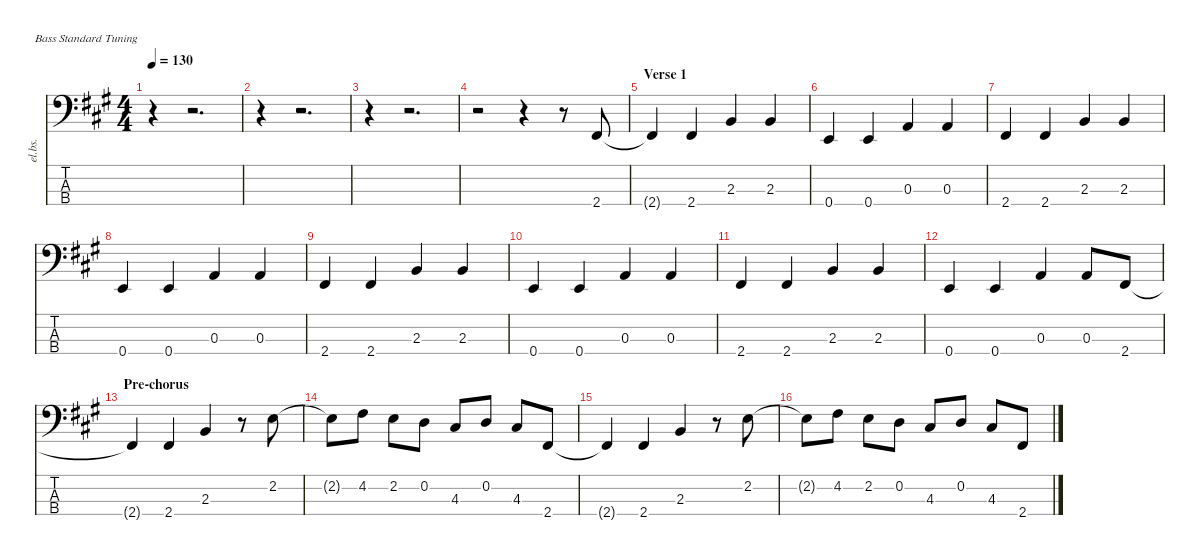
\defaultSystemsLayout 4
\hideDynamics
\bracketExtendMode nobrackets
\track ("Bass" "el.bs.") {instrument electricbasspick}
\staff {score tabs}
\tuning (G2 D2 A1 E1)
\ts (4 4)
\tempo 130
\clef f4
\ks a
r.4{dy f instrument electricbasspick} r.2{d} |
r.4 r.2{d} |
r.4 r.2{d} |
r.2 r.4 r.8 2.4{acc #}.8 |
\section ("" "Verse 1")
2.4{t acc #}.4 2.4{acc #}.4 2.3{acc forcenatural}.4 2.3{acc forcenatural}.4 |
0.4{acc forcenatural}.4 0.4{acc forcenatural}.4 0.3{acc forcenatural}.4 0.3{acc forcenatural}.4 |
2.4{acc #}.4 2.4{acc #}.4 2.3{acc forcenatural}.4 2.3{acc forcenatural}.4 |
0.4{acc forcenatural}.4 0.4{acc forcenatural}.4 0.3{acc forcenatural}.4 0.3{acc forcenatural}.4 |
2.4{acc #}.4 2.4{acc #}.4 2.3{acc forcenatural}.4 2.3{acc forcenatural}.4 |
0.4{acc forcenatural}.4 0.4{acc forcenatural}.4 0.3{acc forcenatural}.4 0.3{acc forcenatural}.4 |
2.4{acc #}.4 2.4{acc #}.4 2.3{acc forcenatural}.4 2.3{acc forcenatural}.4 |
0.4{acc forcenatural}.4 0.4{acc forcenatural}.4 0.3{acc forcenatural}.4 0.3{acc forcenatural}.8 2.4{acc #}.8 |
\section ("" "Pre-chorus")
2.4{t acc #}.4 2.4{acc #}.4 2.3{acc forcenatural}.4 r.8 2.2{acc forcenatural}.8 |
2.2{t acc forcenatural}.8 4.2{acc #}.8 2.2{acc forcenatural}.8 0.2{acc forcenatural}.8 4.3{acc #}.8 0.2{acc forcenatural}.8 4.3{acc #}.8 2.4{acc #}.8 |
2.4{t acc #}.4 2.4{acc #}.4 2.3{acc forcenatural}.4 r.8 2.2{acc forcenatural}.8 |
2.2{t acc forcenatural}.8 4.2{acc #}.8 2.2{acc forcenatural}.8 0.2{acc forcenatural}.8 4.3{acc #}.8 0.2{acc forcenatural}.8 4.3{acc #}.8 2.4{acc #}.8
